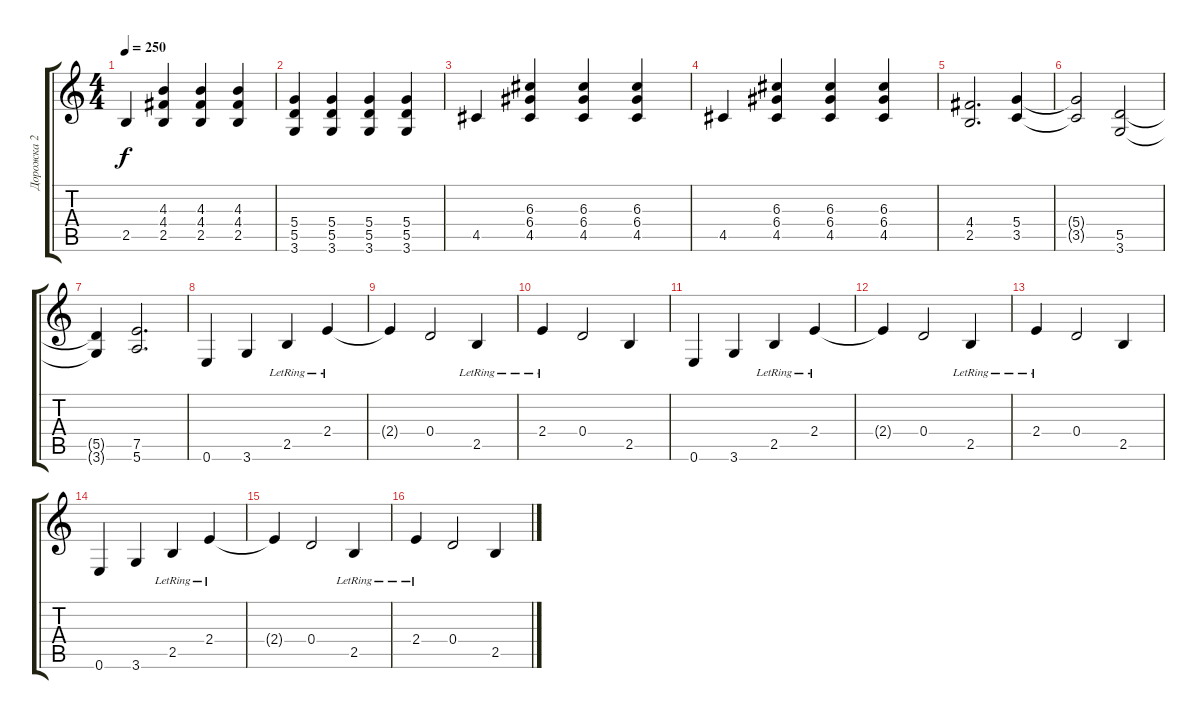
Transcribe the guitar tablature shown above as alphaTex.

\track ("Дорожка 2" "Дорожка 2") {instrument overdrivenguitar}
\staff {score tabs}
\tuning (E4 B3 G3 D3 A2 E2) {hide}
\ts (4 4)
\tempo 250
\clef g2
\ks c
2.5.4{dy f} (4.3 4.4 2.5).4 (4.3 4.4 2.5).4 (4.3 4.4 2.5).4 |
(5.4 5.5 3.6).4 (5.4 5.5 3.6).4 (5.4 5.5 3.6).4 (5.4 5.5 3.6).4 |
4.5.4 (6.3 6.4 4.5).4 (6.3 6.4 4.5).4 (6.3 6.4 4.5).4 |
4.5.4 (6.3 6.4 4.5).4 (6.3 6.4 4.5).4 (6.3 6.4 4.5).4 |
(4.4 2.5).2{d} (5.4 3.5).4 |
(5.4{t} 3.5{t}).2 (5.5 3.6).2 |
(5.5{t} 3.6{t}).4 (7.5 5.6).2{d} |
0.6.4 3.6.4 2.5{lr}.4 2.4{lr}.4 |
2.4{t}.4 0.4.2 2.5{lr}.4 |
2.4{lr}.4 0.4.2 2.5.4 |
0.6.4 3.6.4 2.5{lr}.4 2.4{lr}.4 |
2.4{t}.4 0.4.2 2.5{lr}.4 |
2.4{lr}.4 0.4.2 2.5.4 |
0.6.4 3.6.4 2.5{lr}.4 2.4{lr}.4 |
2.4{t}.4 0.4.2 2.5{lr}.4 |
2.4{lr}.4 0.4.2 2.5.4
